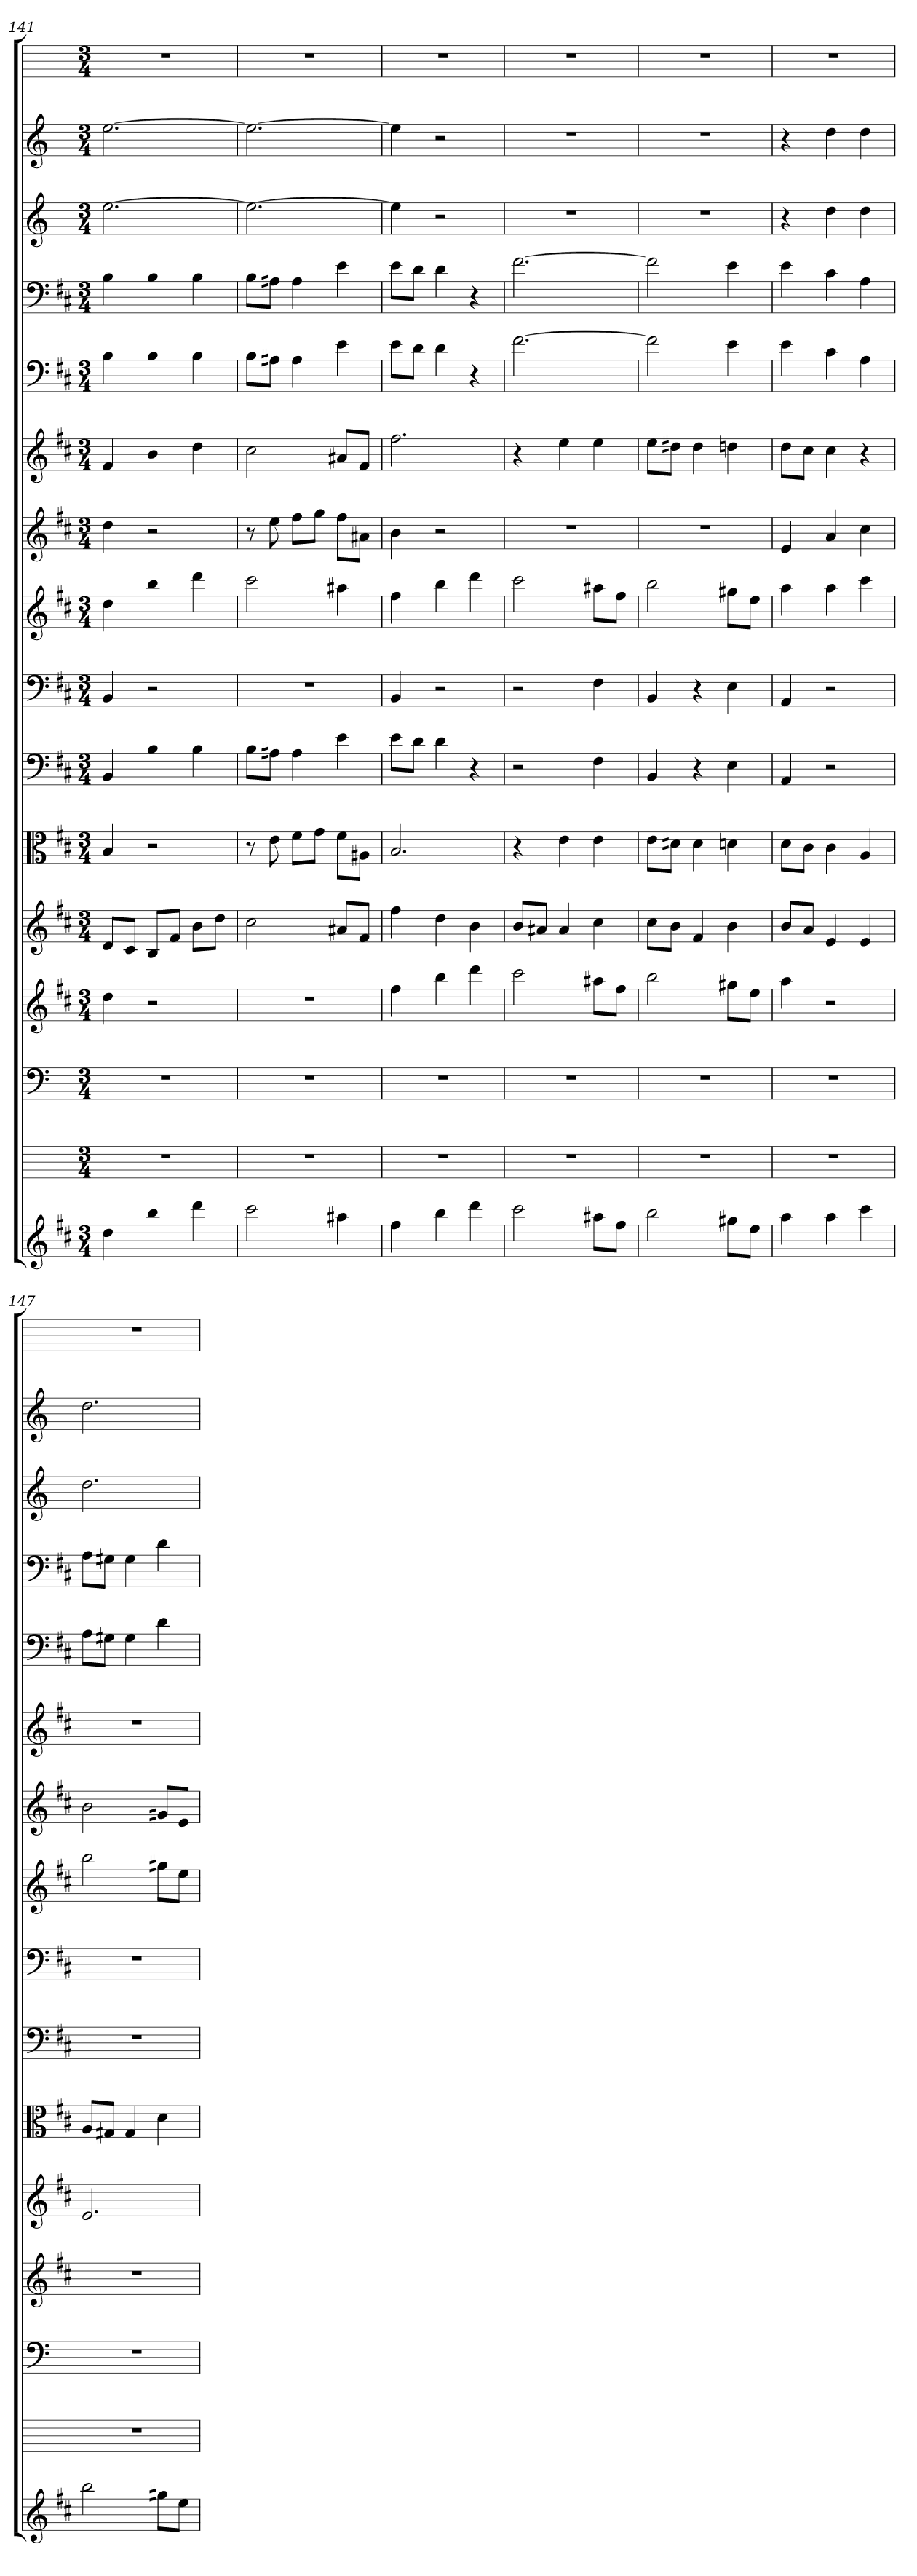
**kern	**kern	**kern	**kern	**kern	**kern	**kern	**kern	**kern	**kern	**kern	**kern	**kern	**kern	**kern	**kern
*part16	*part15	*part14	*part13	*part12	*part11	*part10	*part9	*part8	*part7	*part6	*part5	*part4	*part3	*part2	*part1
*staff16	*staff15	*staff14	*staff13	*staff12	*staff11	*staff10	*staff9	*staff8	*staff7	*staff6	*staff5	*staff4	*staff3	*staff2	*staff1
*	*	*clefF4	*	*	*clefC3	*clefF4	*clefF4	*	*	*	*clefF4	*clefF4	*	*	*
*k[f#c#]	*k[]	*k[]	*k[f#c#]	*k[f#c#]	*k[f#c#]	*k[f#c#]	*k[f#c#]	*k[f#c#]	*k[f#c#]	*k[f#c#]	*k[f#c#]	*k[f#c#]	*k[]	*k[]	*k[]
*M3/4	*M3/4	*M3/4	*M3/4	*M3/4	*M3/4	*M3/4	*M3/4	*M3/4	*M3/4	*M3/4	*M3/4	*M3/4	*M3/4	*M3/4	*M3/4
=141	=141	=141	=141	=141	=141	=141	=141	=141	=141	=141	=141	=141	=141	=141	=141
4dd	2.r	2.r	4dd	8dL	4B	4BB	4BB	4dd	4dd	4f#	4B	4B	[2.ee	[2.ee	2.r
.	.	.	.	8c#J	.	.	.	.	.	.	.	.	.	.	.
4bb	.	.	2r	8BL	2r	4B	2r	4bb	2r	4b	4B	4B	.	.	.
.	.	.	.	8f#J	.	.	.	.	.	.	.	.	.	.	.
4ddd	.	.	.	8bL	.	4B	.	4ddd	.	4dd	4B	4B	.	.	.
.	.	.	.	8ddJ	.	.	.	.	.	.	.	.	.	.	.
=142	=142	=142	=142	=142	=142	=142	=142	=142	=142	=142	=142	=142	=142	=142	=142
2ccc#	2.r	2.r	2.r	2cc#	8r	8B\L	2.r	2ccc#	8r	2cc#	8B\L	8B\L	2.ee_	2.ee_	2.r
.	.	.	.	.	8e	8A#X\J	.	.	8ee	.	8A#X\J	8A#X\J	.	.	.
.	.	.	.	.	8f#\L	4A#	.	.	8ff#L	.	4A#	4A#	.	.	.
.	.	.	.	.	8g\J	.	.	.	8ggJ	.	.	.	.	.	.
4aa#X	.	.	.	8a#XL	8f#\L	4e	.	4aa#X	8ff#L	8a#XL	4e	4e	.	.	.
.	.	.	.	8f#J	8A#X\J	.	.	.	8a#XJ	8f#J	.	.	.	.	.
=143	=143	=143	=143	=143	=143	=143	=143	=143	=143	=143	=143	=143	=143	=143	=143
4ff#	2.r	2.r	4ff#	4ff#	2.B	8e\L	4BB	4ff#	4b	2.ff#	8e\L	8e\L	4ee]	4ee]	2.r
.	.	.	.	.	.	8d\J	.	.	.	.	8d\J	8d\J	.	.	.
4bb	.	.	4bb	4dd	.	4d	2r	4bb	2r	.	4d	4d	2r	2r	.
4ddd	.	.	4ddd	4b	.	4r	.	4ddd	.	.	4r	4r	.	.	.
=144	=144	=144	=144	=144	=144	=144	=144	=144	=144	=144	=144	=144	=144	=144	=144
2ccc#	2.r	2.r	2ccc#	8bL	4r	2r	2r	2ccc#	2.r	4r	[2.f#	[2.f#	2.r	2.r	2.r
.	.	.	.	8a#XJ	.	.	.	.	.	.	.	.	.	.	.
.	.	.	.	4a#	4e	.	.	.	.	4ee	.	.	.	.	.
8aa#XL	.	.	8aa#XL	4cc#	4e	4F#	4F#	8aa#XL	.	4ee	.	.	.	.	.
8ff#J	.	.	8ff#J	.	.	.	.	8ff#J	.	.	.	.	.	.	.
=145	=145	=145	=145	=145	=145	=145	=145	=145	=145	=145	=145	=145	=145	=145	=145
2bb	2.r	2.r	2bb	8cc#L	8e\L	4BB	4BB	2bb	2.r	8eeL	2f#]	2f#]	2.r	2.r	2.r
.	.	.	.	8bJ	8d#X\J	.	.	.	.	8dd#XJ	.	.	.	.	.
.	.	.	.	4f#	4d#	4r	4r	.	.	4dd#	.	.	.	.	.
8gg#XL	.	.	8gg#XL	4b	4dn	4E	4E	8gg#XL	.	4ddn	4e	4e	.	.	.
8eeJ	.	.	8eeJ	.	.	.	.	8eeJ	.	.	.	.	.	.	.
=146	=146	=146	=146	=146	=146	=146	=146	=146	=146	=146	=146	=146	=146	=146	=146
4aa	2.r	2.r	4aa	8bL	8d\L	4AA	4AA	4aa	4e	8ddL	4e	4e	4r	4r	2.r
.	.	.	.	8aJ	8c#\J	.	.	.	.	8cc#J	.	.	.	.	.
4aa	.	.	2r	4e	4c#	2r	2r	4aa	4a	4cc#	4c#	4c#	4dd	4dd	.
4ccc#	.	.	.	4e	4A	.	.	4ccc#	4cc#	4r	4A	4A	4dd	4dd	.
=147	=147	=147	=147	=147	=147	=147	=147	=147	=147	=147	=147	=147	=147	=147	=147
2bb	2.r	2.r	2.r	2.e	8A/L	2.r	2.r	2bb	2b	2.r	8A\L	8A\L	2.dd	2.dd	2.r
.	.	.	.	.	8G#X/J	.	.	.	.	.	8G#X\J	8G#X\J	.	.	.
.	.	.	.	.	4G#	.	.	.	.	.	4G#	4G#	.	.	.
8gg#XL	.	.	.	.	4d	.	.	8gg#XL	8g#XL	.	4d	4d	.	.	.
8eeJ	.	.	.	.	.	.	.	8eeJ	8eJ	.	.	.	.	.	.
=	=	=	=	=	=	=	=	=	=	=	=	=	=	=	=
*-	*-	*-	*-	*-	*-	*-	*-	*-	*-	*-	*-	*-	*-	*-	*-
